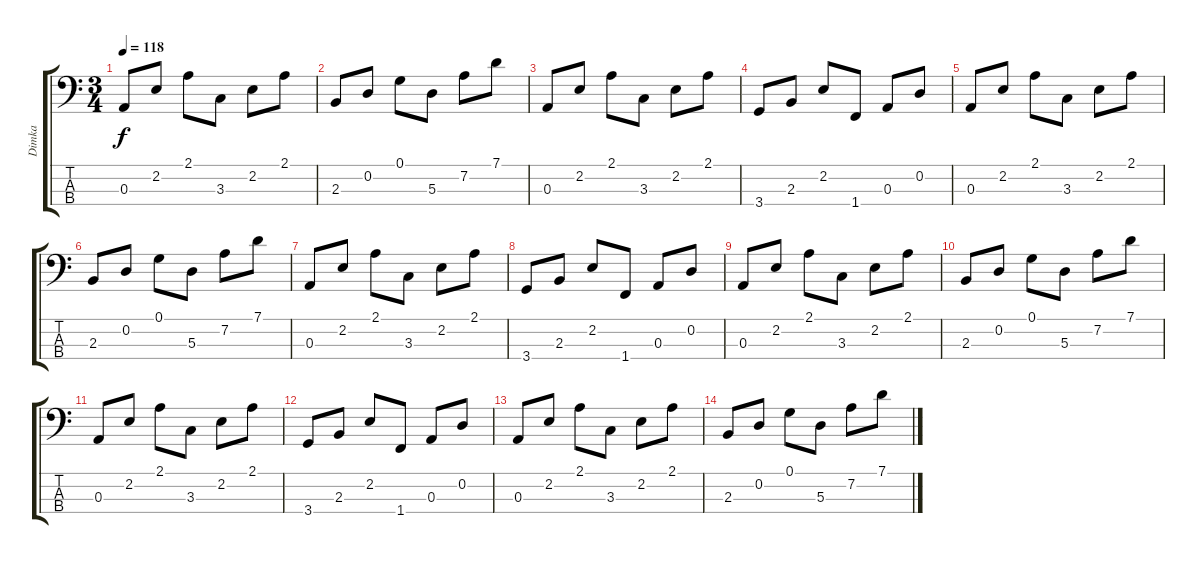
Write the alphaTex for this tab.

\track ("Dimka" "Dimka") {instrument electricbassfinger}
\staff {score tabs}
\tuning (G2 D2 A1 E1) {hide}
\ts (3 4)
\tempo 118
\clef f4
\ks c
0.3.8{dy f} 2.2.8 2.1.8 3.3.8 2.2.8 2.1.8 |
2.3.8 0.2.8 0.1.8 5.3.8 7.2.8 7.1.8 |
0.3.8 2.2.8 2.1.8 3.3.8 2.2.8 2.1.8 |
3.4.8 2.3.8 2.2.8 1.4.8 0.3.8 0.2.8 |
0.3.8 2.2.8 2.1.8 3.3.8 2.2.8 2.1.8 |
2.3.8 0.2.8 0.1.8 5.3.8 7.2.8 7.1.8 |
0.3.8 2.2.8 2.1.8 3.3.8 2.2.8 2.1.8 |
3.4.8 2.3.8 2.2.8 1.4.8 0.3.8 0.2.8 |
0.3.8 2.2.8 2.1.8 3.3.8 2.2.8 2.1.8 |
2.3.8 0.2.8 0.1.8 5.3.8 7.2.8 7.1.8 |
0.3.8 2.2.8 2.1.8 3.3.8 2.2.8 2.1.8 |
3.4.8 2.3.8 2.2.8 1.4.8 0.3.8 0.2.8 |
0.3.8 2.2.8 2.1.8 3.3.8 2.2.8 2.1.8 |
2.3.8 0.2.8 0.1.8 5.3.8 7.2.8 7.1.8
